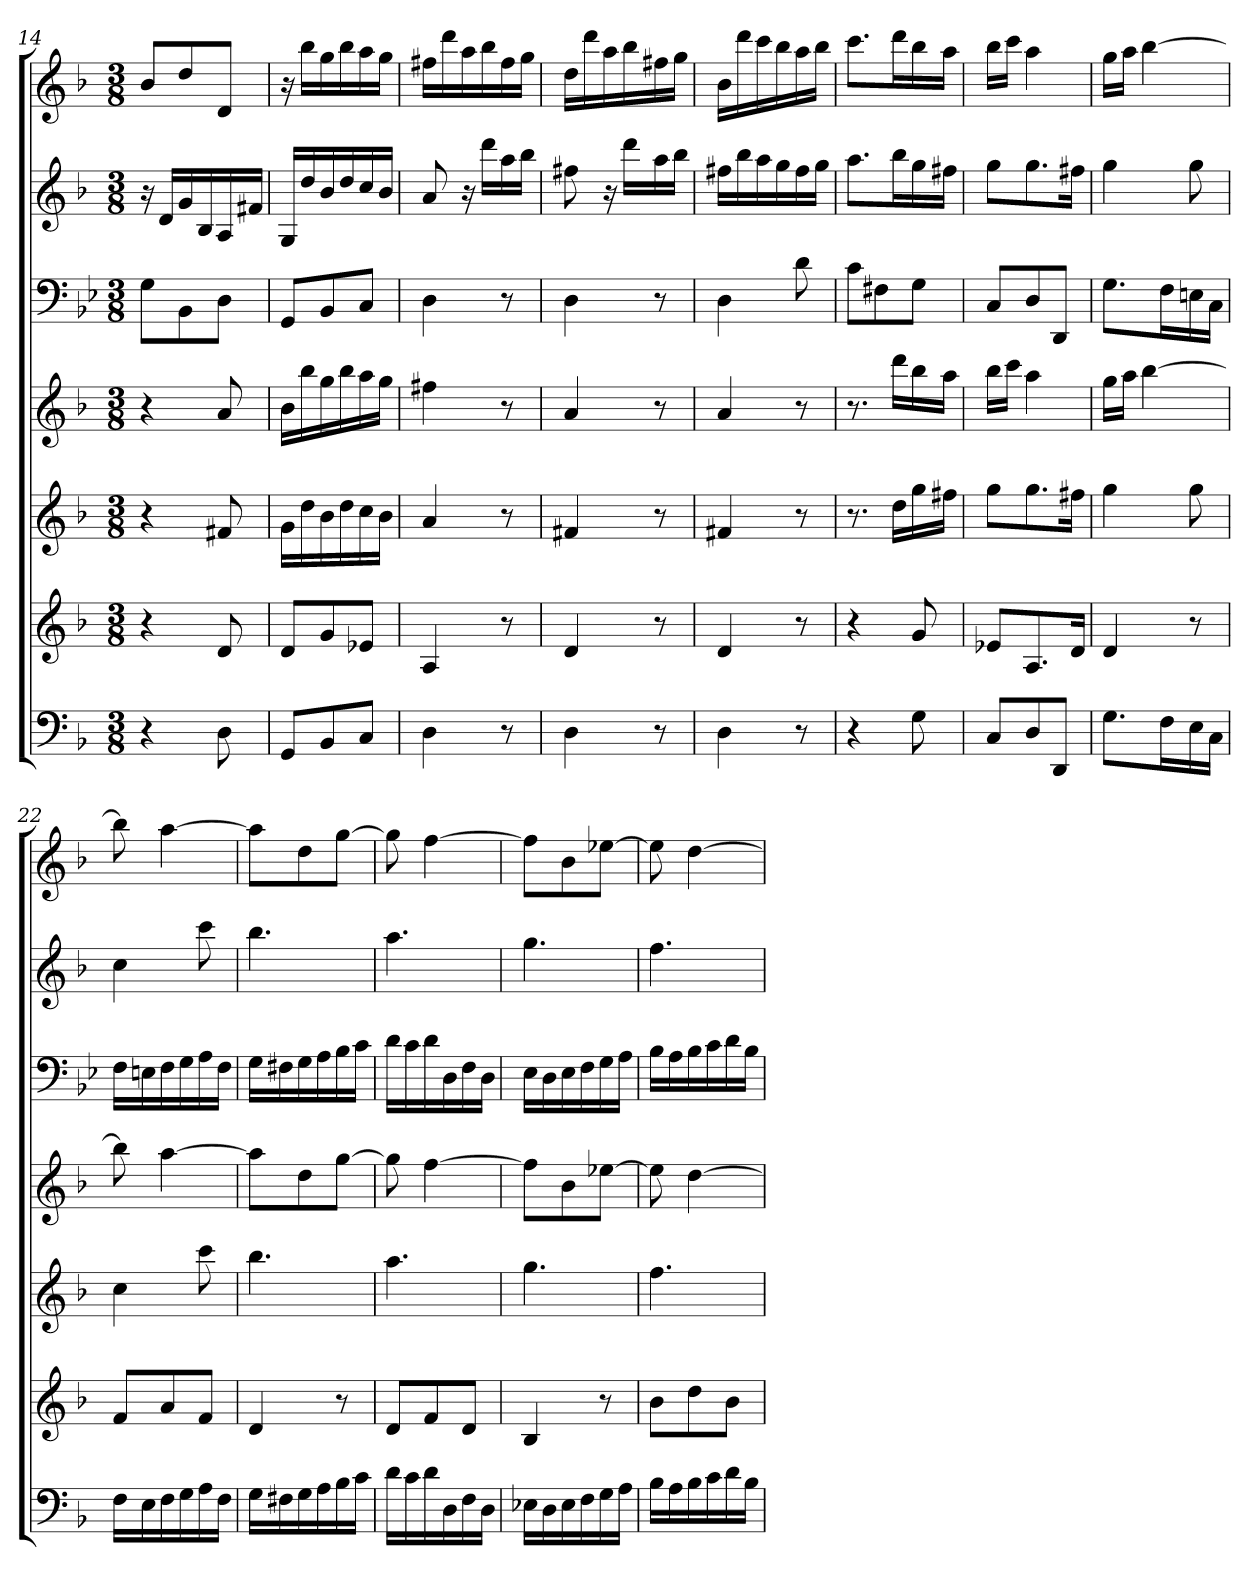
**kern	**kern	**kern	**kern	**kern	**kern	**kern
*part7	*part6	*part5	*part4	*part3	*part2	*part1
*staff7	*staff6	*staff5	*staff4	*staff3	*staff2	*staff1
*k[b-]	*k[b-]	*k[b-]	*k[b-]	*k[b-e-]	*k[b-]	*k[b-]
*F:	*F:	*F:	*F:	*	*F:	*F:
*M3/8	*M3/8	*M3/8	*M3/8	*M3/8	*M3/8	*M3/8
=14	=14	=14	=14	=14	=14	=14
4r	4r	4r	4r	8GL	16r	8b-L
.	.	.	.	.	16dLL	.
.	.	.	.	8BB-	16g	8dd
.	.	.	.	.	16B-	.
8D	8d	8f#X	8a	8DJ	16A	8dJ
.	.	.	.	.	16f#XJJ	.
=15	=15	=15	=15	=15	=15	=15
8GGL	8dL	16gLL	16b-LL	8GGL	16GLL	16r
.	.	16dd	16bb-	.	16dd	16bb-LL
8BB-	8g	16b-	16gg	8BB-	16b-	16gg
.	.	16dd	16bb-	.	16dd	16bb-
8CJ	8e-XJ	16cc	16aa	8CJ	16cc	16aa
.	.	16b-JJ	16ggJJ	.	16b-JJ	16ggJJ
=16	=16	=16	=16	=16	=16	=16
4D	4A	4a	4ff#X	4D	8a	16ff#XLL
.	.	.	.	.	.	16ddd
.	.	.	.	.	16r	16aa
.	.	.	.	.	16dddLL	16bb-
8r	8r	8r	8r	8r	16aa	16ff#
.	.	.	.	.	16bb-JJ	16ggJJ
=17	=17	=17	=17	=17	=17	=17
4D	4d	4f#X	4a	4D	8ff#X	16ddLL
.	.	.	.	.	.	16ddd
.	.	.	.	.	16r	16aa
.	.	.	.	.	16dddLL	16bb-
8r	8r	8r	8r	8r	16aa	16ff#X
.	.	.	.	.	16bb-JJ	16ggJJ
=18	=18	=18	=18	=18	=18	=18
4D	4d	4f#X	4a	4D	16ff#XLL	16b-LL
.	.	.	.	.	16bb-	16ddd
.	.	.	.	.	16aa	16ccc
.	.	.	.	.	16gg	16bb-
8r	8r	8r	8r	8d	16ff#	16aa
.	.	.	.	.	16ggJJ	16bb-JJ
=19	=19	=19	=19	=19	=19	=19
4r	4r	8.r	8.r	8cL	8.aaL	8.cccL
.	.	.	.	8F#X	.	.
.	.	16ddLL	16dddLL	.	16bb-L	16dddL
8G	8g	16gg	16bb-	8GJ	16gg	16bb-
.	.	16ff#XJJ	16aaJJ	.	16ff#XJJ	16aaJJ
=20	=20	=20	=20	=20	=20	=20
8CL	8e-XL	8ggL	16bb-LL	8CL	8ggL	16bb-LL
.	.	.	16cccJJ	.	.	16cccJJ
8D	8.A	8.gg	4aa	8D	8.gg	4aa
8DDJ	.	.	.	8DDJ	.	.
.	16dJk	16ff#XJk	.	.	16ff#XJk	.
=21	=21	=21	=21	=21	=21	=21
8.GL	4d	4gg	16ggLL	8.GL	4gg	16ggLL
.	.	.	16aaJJ	.	.	16aaJJ
.	.	.	[4bb-	.	.	[4bb-
16FL	.	.	.	16FL	.	.
16E	8r	8gg	.	16En	8gg	.
16CJJ	.	.	.	16CJJ	.	.
=22	=22	=22	=22	=22	=22	=22
16FLL	8fL	4cc	8bb-]	16FLL	4cc	8bb-]
16E	.	.	.	16En	.	.
16F	8a	.	[4aa	16F	.	[4aa
16G	.	.	.	16G	.	.
16A	8fJ	8ccc	.	16A	8ccc	.
16FJJ	.	.	.	16FJJ	.	.
=23	=23	=23	=23	=23	=23	=23
16GLL	4d	4.bb-	8aaL]	16GLL	4.bb-	8aaL]
16F#X	.	.	.	16F#X	.	.
16G	.	.	8dd	16G	.	8dd
16A	.	.	.	16A	.	.
16B-	8r	.	[8ggJ	16B-	.	[8ggJ
16cJJ	.	.	.	16cJJ	.	.
=24	=24	=24	=24	=24	=24	=24
16dLL	8dL	4.aa	8gg]	16dLL	4.aa	8gg]
16c	.	.	.	16c	.	.
16d	8f	.	[4ff	16d	.	[4ff
16D	.	.	.	16D	.	.
16F	8dJ	.	.	16F	.	.
16DJJ	.	.	.	16DJJ	.	.
=25	=25	=25	=25	=25	=25	=25
16E-XLL	4B-	4.gg	8ffL]	16E-LL	4.gg	8ffL]
16D	.	.	.	16D	.	.
16E-	.	.	8b-	16E-	.	8b-
16F	.	.	.	16F	.	.
16G	8r	.	[8ee-XJ	16G	.	[8ee-XJ
16AJJ	.	.	.	16AJJ	.	.
=26	=26	=26	=26	=26	=26	=26
16B-LL	8b-L	4.ff	8ee-]	16B-LL	4.ff	8ee-]
16A	.	.	.	16A	.	.
16B-	8dd	.	[4dd	16B-	.	[4dd
16c	.	.	.	16c	.	.
16d	8b-J	.	.	16d	.	.
16B-JJ	.	.	.	16B-JJ	.	.
=	=	=	=	=	=	=
*-	*-	*-	*-	*-	*-	*-
